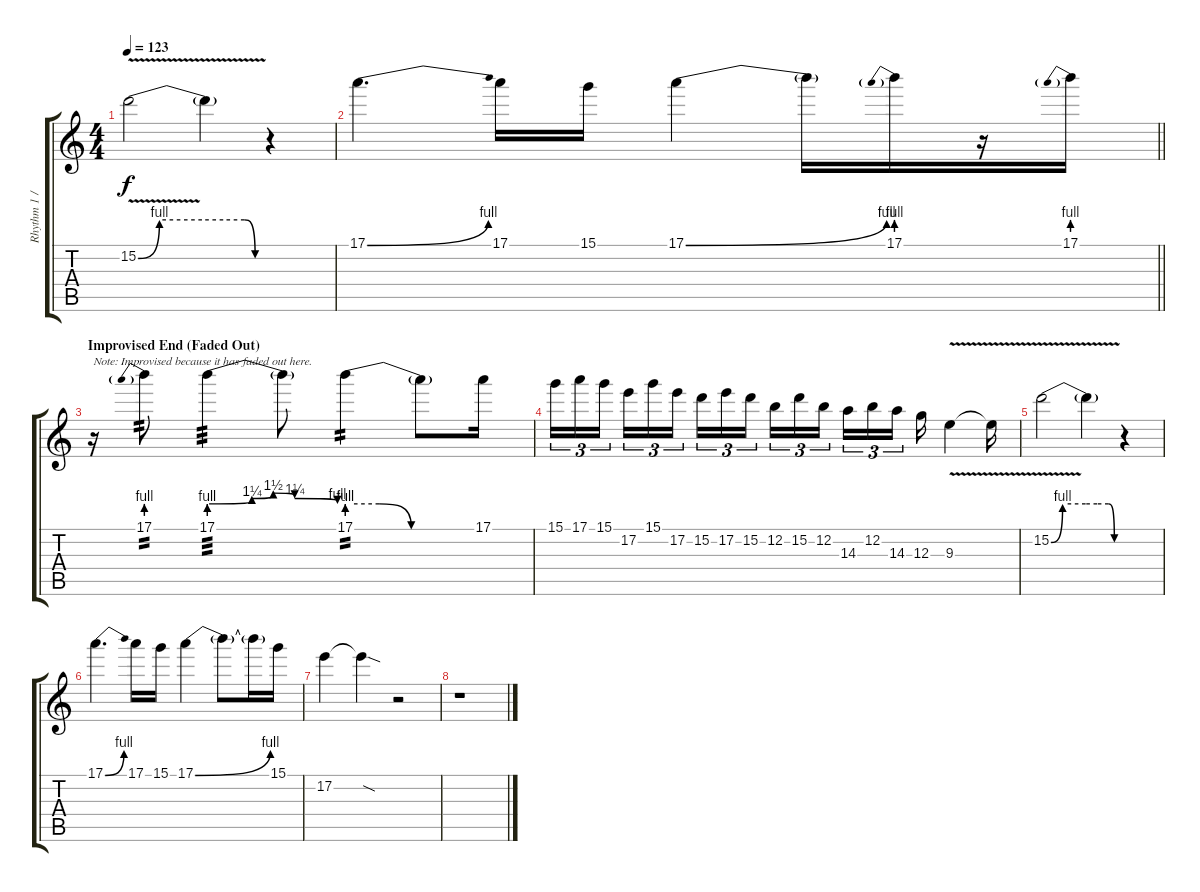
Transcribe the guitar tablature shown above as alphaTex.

\track ("Rhythm 1 / Lead" "Rhythm 1 /") {instrument overdrivenguitar}
\staff {score tabs}
\tuning (E4 B3 G3 D3 A2 E2) {hide}
\ts (4 4)
\tempo 123
\clef g2
\ks c
15.2{be (custom 0 0 10 4 30 4 40 4 50 4 55 0 60 0) v}.2{dy f} 15.2{t}.4 r.4 |
\barLineRight lightlight
17.1{be (bend 0 0 60 4)}.4{d} 17.1.16 15.1.16 17.1{be (bend 0 0 60 4)}.4 17.1{t}.16 17.1{be (prebend 0 4 60 4)}.16 r.16 17.1{be (prebend 0 4 60 4)}.16 |
\section ("" "Improvised End (Faded Out)")
r.16{txt "Note: Improvised because it has faded out here."} 17.1{be (prebend 0 4 60 4)}.8{tp 2} 17.1{be (custom 0 4 20 5 30 6 40 5 60 4)}.4{tp 3} 17.1{t}.8 17.1{be (custom 0 4 15 4 30 0 60 0)}.4{tp 2} 17.1{t}.8 17.1.16 |
15.1.16{tu (3 2)} 17.1.16{tu (3 2)} 15.1.16{tu (3 2) beam splitsecondary} 17.2.16{tu (3 2)} 15.1.16{tu (3 2)} 17.2.16{tu (3 2)} 15.2.16{tu (3 2)} 17.2.16{tu (3 2)} 15.2.16{tu (3 2) beam splitsecondary} 12.2.16{tu (3 2)} 15.2.16{tu (3 2)} 12.2.16{tu (3 2)} 14.3.16{tu (3 2)} 12.2.16{tu (3 2)} 14.3.16{tu (3 2) beam splitsecondary} 12.3.16 9.3{v}.4 9.3{t}.16 |
15.2{be (custom 0 0 10 4 30 4 40 4 50 4 55 0 60 0) v}.2 15.2{t}.4 r.4 |
17.1{be (bend 0 0 60 4)}.4{d} 17.1.16 15.1.16 17.1{be (bend 0 0 60 4)}.4 17.1{t}.8 17.1{t}.16 15.1.16 |
17.2.4 17.2{sod t}.4 r.2 |
r.1
